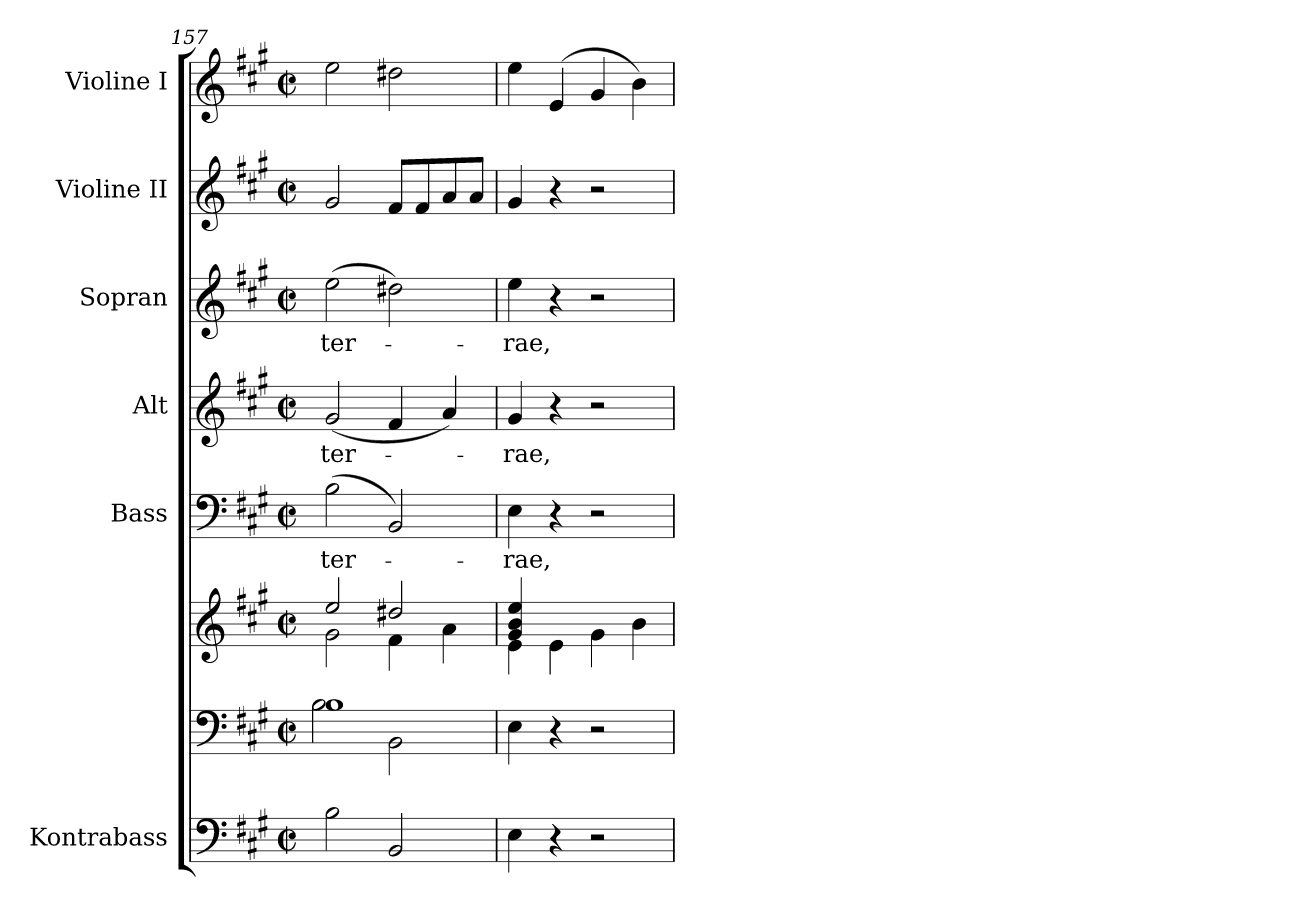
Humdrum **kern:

**kern	**kern	**kern	**kern	**text	**kern	**text	**kern	**text	**kern	**kern
*part7	*part6	*part6	*part5	*part5	*part4	*part4	*part3	*part3	*part2	*part1
*staff8	*staff7	*staff6	*staff5	*staff5	*staff4	*staff4	*staff3	*staff3	*staff2	*staff1
*I"Kontrabass	*	*	*I"Bass	*	*I"Alt	*	*I"Sopran	*	*I"Violine II	*I"Violine I
*I'Kb.	*	*	*I'B.	*	*I'A.	*	*I'S.	*	*I'Vl. II	*I'Vl. I
*clefF4	*clefF4	*clefG2	*clefF4	*	*clefG2	*	*clefG2	*	*clefG2	*clefG2
*ITrd7c12	*	*	*	*	*	*	*	*	*	*
*k[f#c#g#]	*k[f#c#g#]	*k[f#c#g#]	*k[f#c#g#]	*	*k[f#c#g#]	*	*k[f#c#g#]	*	*k[f#c#g#]	*k[f#c#g#]
*A:	*A:	*A:	*A:	*	*A:	*	*A:	*	*A:	*A:
*M2/2	*M2/2	*M2/2	*M2/2	*	*M2/2	*	*M2/2	*	*M2/2	*M2/2
*met(c|)	*met(c|)	*met(c|)	*met(c|)	*	*met(c|)	*	*met(c|)	*	*met(c|)	*met(c|)
=157	=157	=157	=157	=157	=157	=157	=157	=157	=157	=157
*	*^	*^	*	*	*	*	*	*	*	*
!	!	!	!	!	!	!LO:LY:b	!	!LO:LY:b	!	!LO:LY:b	!	!
2BB\	1B	2B\	2ee/	2g#\	(>2B\	ter-	(<2g#/	ter-	(>2ee\	ter-	2g#/	2ee\
2BBB/	.	2BB\	2dd#X/	4f#\	2BB/)	.	4f#/	.	2dd#X\)	.	8f#/L	2dd#X\
.	.	.	.	.	.	.	.	.	.	.	8f#/	.
.	.	.	.	4a\	.	.	4a/)	.	.	.	8a/	.
.	.	.	.	.	.	.	.	.	.	.	8a/J	.
*	*v	*v	*	*	*	*	*	*	*	*	*	*
=158	=158	=158	=158	=158	=158	=158	=158	=158	=158	=158	=158
!	!	!	!	!	!LO:LY:b	!	!LO:LY:b	!	!LO:LY:b	!	!
4EE\	4E\	4g#/ 4b/ 4ee/	4e\	4E\	-rae,	4g#/	-rae,	4ee\	-rae,	4g#/	4ee\
4r	4r	2.ryy	4e\	4r	.	4r	.	4r	.	4r	(4e/
2r	2r	.	4g#\	2r	.	2r	.	2r	.	2r	4g#/
.	.	.	4b\	.	.	.	.	.	.	.	4b\)
*	*	*v	*v	*	*	*	*	*	*	*	*
=	=	=	=	=	=	=	=	=	=	=
*-	*-	*-	*-	*-	*-	*-	*-	*-	*-	*-
